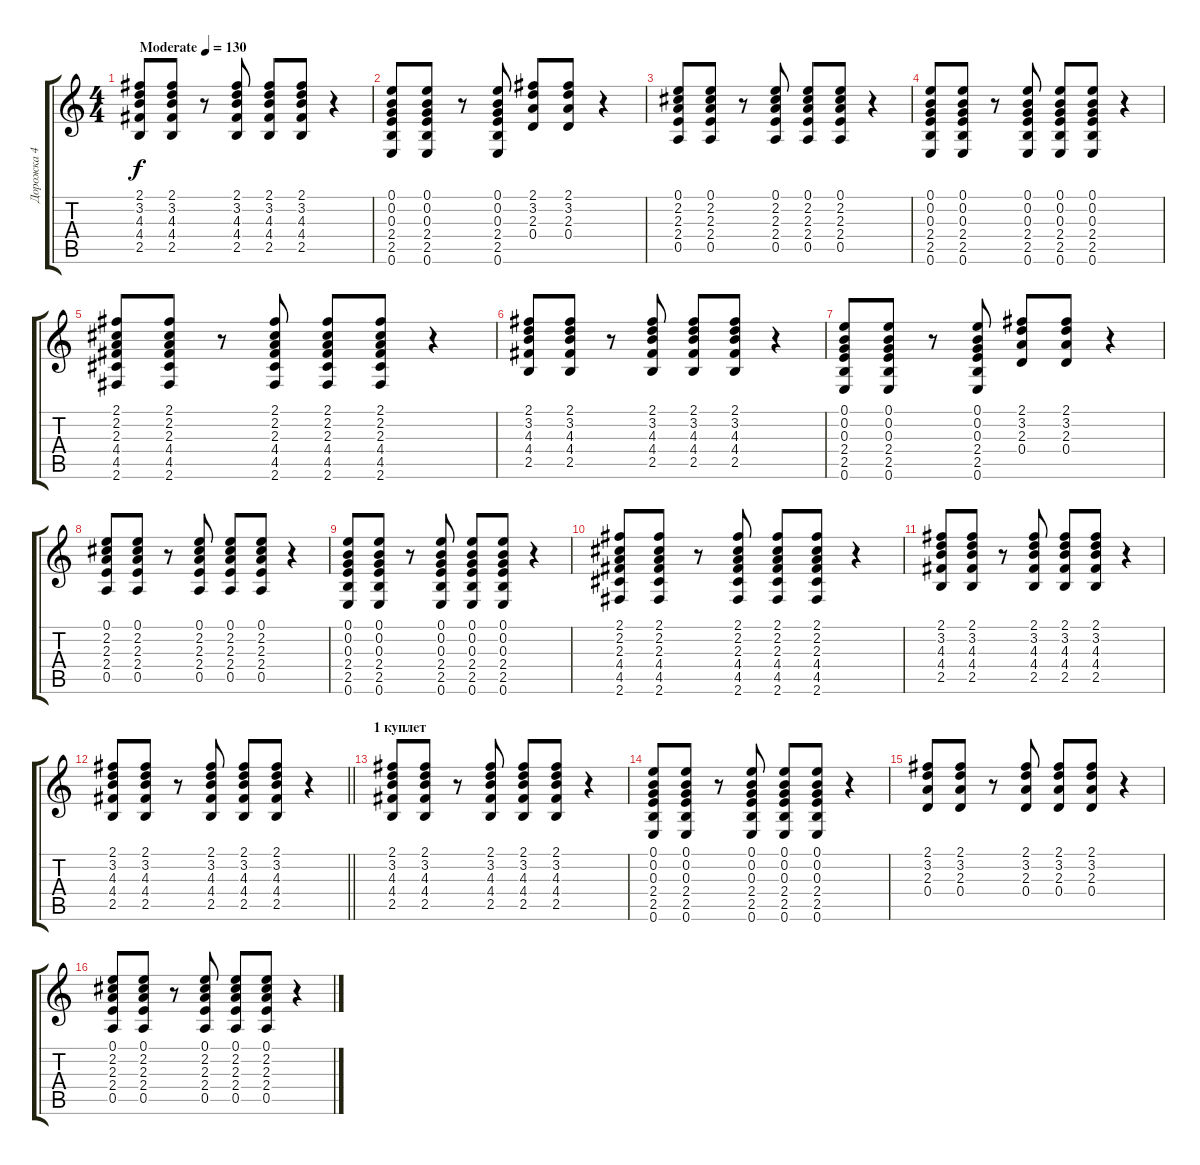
\track ("Дорожка 4" "Дорожка 4") {instrument acousticguitarsteel}
\staff {score tabs}
\tuning (E4 B3 G3 D3 A2 E2) {hide}
\ts (4 4)
\tempo (130 "Moderate")
\clef g2
\ks c
(2.1 3.2 4.3 4.4 2.5).8{dy f instrument acousticguitarsteel} (2.1 3.2 4.3 4.4 2.5).8 r.8 (2.1 3.2 4.3 4.4 2.5).8 (2.1 3.2 4.3 4.4 2.5).8 (2.1 3.2 4.3 4.4 2.5).8 r.4 |
(0.1 0.2 0.3 2.4 2.5 0.6).8 (0.1 0.2 0.3 2.4 2.5 0.6).8 r.8 (0.1 0.2 0.3 2.4 2.5 0.6).8 (2.1 3.2 2.3 0.4).8 (2.1 3.2 2.3 0.4).8 r.4 |
(0.1 2.2 2.3 2.4 0.5).8 (0.1 2.2 2.3 2.4 0.5).8 r.8 (0.1 2.2 2.3 2.4 0.5).8 (0.1 2.2 2.3 2.4 0.5).8 (0.1 2.2 2.3 2.4 0.5).8 r.4 |
(0.1 0.2 0.3 2.4 2.5 0.6).8 (0.1 0.2 0.3 2.4 2.5 0.6).8 r.8 (0.1 0.2 0.3 2.4 2.5 0.6).8 (0.1 0.2 0.3 2.4 2.5 0.6).8 (0.1 0.2 0.3 2.4 2.5 0.6).8 r.4 |
(2.1 2.2 2.3 4.4 4.5 2.6).8 (2.1 2.2 2.3 4.4 4.5 2.6).8 r.8 (2.1 2.2 2.3 4.4 4.5 2.6).8 (2.1 2.2 2.3 4.4 4.5 2.6).8 (2.1 2.2 2.3 4.4 4.5 2.6).8 r.4 |
(2.1 3.2 4.3 4.4 2.5).8 (2.1 3.2 4.3 4.4 2.5).8 r.8 (2.1 3.2 4.3 4.4 2.5).8 (2.1 3.2 4.3 4.4 2.5).8 (2.1 3.2 4.3 4.4 2.5).8 r.4 |
(0.1 0.2 0.3 2.4 2.5 0.6).8 (0.1 0.2 0.3 2.4 2.5 0.6).8 r.8 (0.1 0.2 0.3 2.4 2.5 0.6).8 (2.1 3.2 2.3 0.4).8 (2.1 3.2 2.3 0.4).8 r.4 |
(0.1 2.2 2.3 2.4 0.5).8 (0.1 2.2 2.3 2.4 0.5).8 r.8 (0.1 2.2 2.3 2.4 0.5).8 (0.1 2.2 2.3 2.4 0.5).8 (0.1 2.2 2.3 2.4 0.5).8 r.4 |
(0.1 0.2 0.3 2.4 2.5 0.6).8 (0.1 0.2 0.3 2.4 2.5 0.6).8 r.8 (0.1 0.2 0.3 2.4 2.5 0.6).8 (0.1 0.2 0.3 2.4 2.5 0.6).8 (0.1 0.2 0.3 2.4 2.5 0.6).8 r.4 |
(2.1 2.2 2.3 4.4 4.5 2.6).8 (2.1 2.2 2.3 4.4 4.5 2.6).8 r.8 (2.1 2.2 2.3 4.4 4.5 2.6).8 (2.1 2.2 2.3 4.4 4.5 2.6).8 (2.1 2.2 2.3 4.4 4.5 2.6).8 r.4 |
(2.1 3.2 4.3 4.4 2.5).8 (2.1 3.2 4.3 4.4 2.5).8 r.8 (2.1 3.2 4.3 4.4 2.5).8 (2.1 3.2 4.3 4.4 2.5).8 (2.1 3.2 4.3 4.4 2.5).8 r.4 |
\barLineRight lightlight
(2.1 3.2 4.3 4.4 2.5).8 (2.1 3.2 4.3 4.4 2.5).8 r.8 (2.1 3.2 4.3 4.4 2.5).8 (2.1 3.2 4.3 4.4 2.5).8 (2.1 3.2 4.3 4.4 2.5).8 r.4 |
\section ("" "1 куплет")
(2.1 3.2 4.3 4.4 2.5).8 (2.1 3.2 4.3 4.4 2.5).8 r.8 (2.1 3.2 4.3 4.4 2.5).8 (2.1 3.2 4.3 4.4 2.5).8 (2.1 3.2 4.3 4.4 2.5).8 r.4 |
(0.1 0.2 0.3 2.4 2.5 0.6).8 (0.1 0.2 0.3 2.4 2.5 0.6).8 r.8 (0.1 0.2 0.3 2.4 2.5 0.6).8 (0.1 0.2 0.3 2.4 2.5 0.6).8 (0.1 0.2 0.3 2.4 2.5 0.6).8 r.4 |
(2.1 3.2 2.3 0.4).8 (2.1 3.2 2.3 0.4).8 r.8 (2.1 3.2 2.3 0.4).8 (2.1 3.2 2.3 0.4).8 (2.1 3.2 2.3 0.4).8 r.4 |
(0.1 2.2 2.3 2.4 0.5).8 (0.1 2.2 2.3 2.4 0.5).8 r.8 (0.1 2.2 2.3 2.4 0.5).8 (0.1 2.2 2.3 2.4 0.5).8 (0.1 2.2 2.3 2.4 0.5).8 r.4
